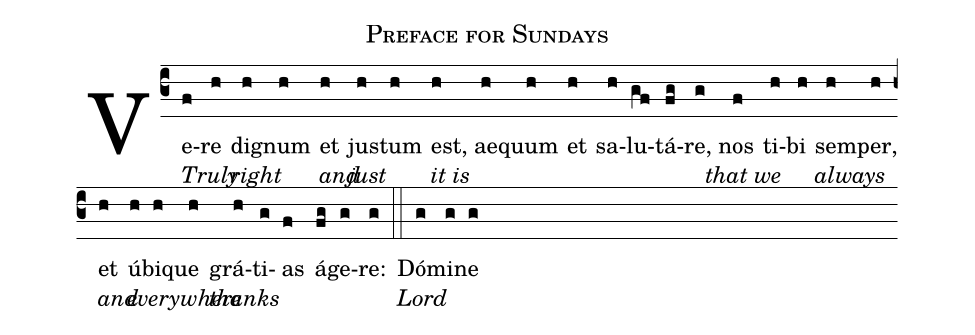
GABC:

name:Preface for Sundays;
%%
(c3) Ve[Truly](f)re(h) dig[right](h)num(h) et[and](h) jus[just](h)tum(h)
est[it is](h), ae(h)quum(h) et(h)
sa(h)lu(gf)tá(fg)re(g), nos[that we](f) ti(h)bi(h) sem[always](h)per,(h)
et[and](h)
ú[everywhere](h)bi(h)que(h) grá[thanks](h)ti(g)as(f) á(fg)ge(g)re:(g) (::)
Dó[Lord](g)mi(g)ne(g)
